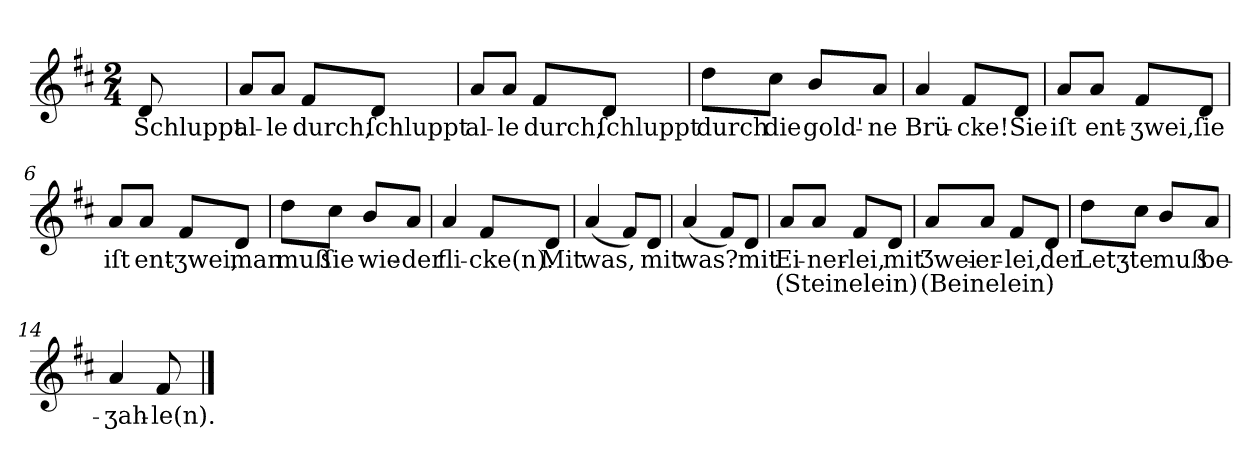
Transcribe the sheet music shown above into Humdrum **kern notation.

**kern	**text	**text
*part1	*part1	*part1
*staff1	*staff1	*staff1
*clefG2	*	*
*k[f#c#]	*	*
*D:	*	*
*M2/4	*	*
=	=	=
8d	Schluppt	.
=1	=1	=1
8a/L	al-	.
8a/J	-le	.
8f#/L	durch,	.
8d/J	ſchluppt	.
=2	=2	=2
8a/L	al-	.
8a/J	-le	.
8f#/L	durch,	.
8d/J	ſchluppt	.
=3	=3	=3
8dd\L	durch	.
8cc#\J	die	.
8b/L	gold'-	.
8a/J	-ne	.
=4	=4	=4
4a	Brü-	.
8f#/L	-cke!	.
8d/J	Sie	.
=5	=5	=5
8a/L	iſt	.
8a/J	ent-	.
8f#/L	-ʒwei,	.
8d/J	ſie	.
=6	=6	=6
8a/L	iſt	.
8a/J	ent-	.
8f#/L	-ʒwei,	.
8d/J	man	.
=7	=7	=7
8dd\L	muß	.
8cc#\J	ſie	.
8b/L	wie-	.
8a/J	-der	.
=8	=8	=8
4a	fli-	.
8f#/L	-cke(n).	.
8d/J	Mit	.
=9	=9	=9
(4a	was,	.
8f#/L)	.	.
8d/J	mit	.
=10	=10	=10
(4a	was?	.
8f#/L)	.	.
8d/J	mit	.
=11	=11	=11
8a/L	Ei-	(Steinelein)
8a/J	-ner-	.
8f#/L	-lei,	.
8d/J	mit	.
=12	=12	=12
8a/L	Ʒwei-	(Beinelein)
8a/J	-er-	.
8f#/L	-lei,	.
8d/J	der	.
=13	=13	=13
8dd\L	Letʒ-	.
8cc#\J	-te	.
8b/L	muß	.
8a/J	be-	.
=14	=14	=14
4a	-ʒah-	.
8f#	-le(n).	.
==	==	==
*-	*-	*-
